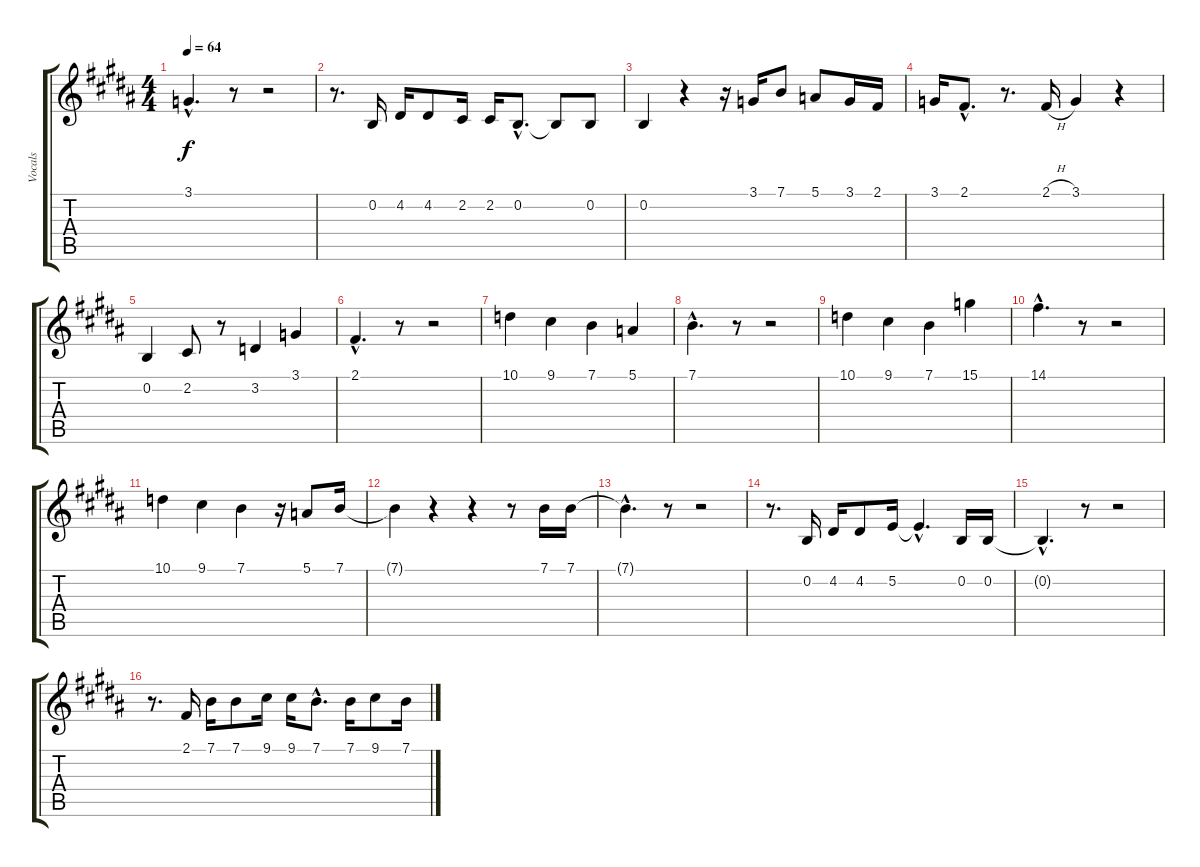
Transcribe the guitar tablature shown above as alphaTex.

\track ("Vocals" "Vocals") {instrument clarinet}
\staff {score tabs}
\tuning (E4 B3 G3 D3 A2 E2) {hide}
\ts (4 4)
\tempo 64
\clef g2
\ks b
3.1{hac t}.4{d dy f} r.8 r.2 |
r.8{d} 0.2.16 4.2.16 4.2.8 2.2.16 2.2.16 0.2{hac}.8{d} 0.2{t}.8 0.2.8 |
0.2.4 r.4 r.16 3.1.16 7.1.8 5.1.8 3.1.16 2.1.16 |
3.1.16 2.1{hac}.8{d} r.8{d} 2.1{h}.16 3.1.4 r.4 |
0.2.4 2.2.8 r.8 3.2.4 3.1.4 |
2.1{hac}.4{d} r.8 r.2 |
10.1.4 9.1.4 7.1.4 5.1.4 |
7.1{hac}.4{d} r.8 r.2 |
10.1.4 9.1.4 7.1.4 15.1.4 |
14.1{hac}.4{d} r.8 r.2 |
10.1.4 9.1.4 7.1.4 r.16 5.1.8 7.1.16 |
7.1{t}.4 r.4 r.4 r.8 7.1.16 7.1.16 |
7.1{hac t}.4{d} r.8 r.2 |
r.8{d} 0.2.16 4.2.16 4.2.8 5.2.16 5.2{hac t}.4{d} 0.2.16 0.2.16 |
0.2{hac t}.4{d} r.8 r.2 |
r.8{d} 2.1.16 7.1.16 7.1.8 9.1.16 9.1.16 7.1{hac}.8{d} 7.1.16 9.1.8 7.1.16
